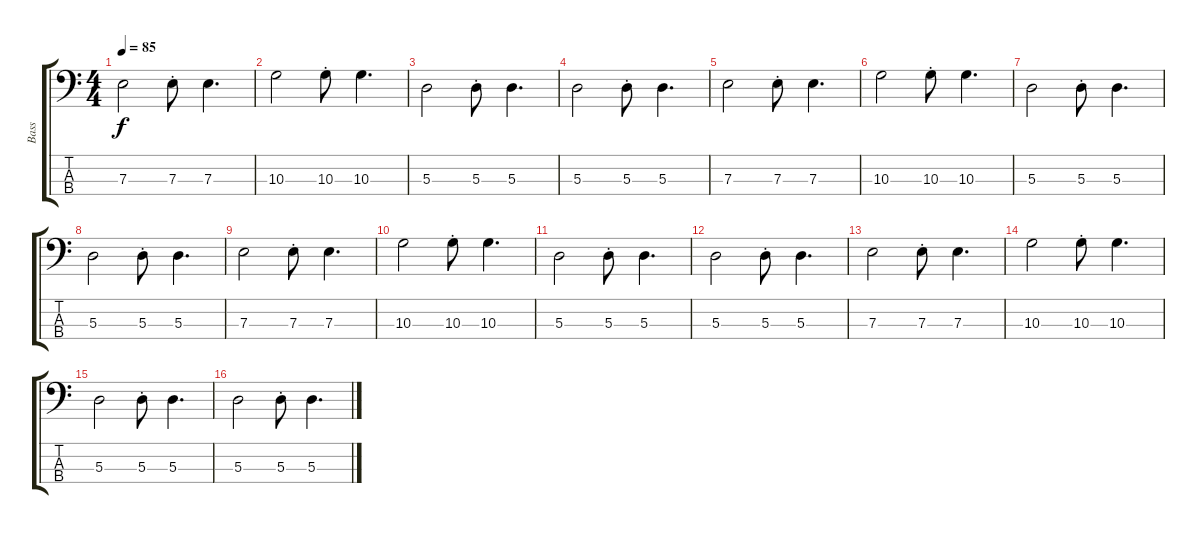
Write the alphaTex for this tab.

\track ("Bass" "Bass") {instrument electricbasspick}
\staff {score tabs}
\tuning (G2 D2 A1 E1) {hide}
\ts (4 4)
\tempo 85
\clef f4
\ks c
7.3.2{dy f} 7.3{st}.8 7.3.4{d} |
10.3.2 10.3{st}.8 10.3.4{d} |
5.3.2 5.3{st}.8 5.3.4{d} |
5.3.2 5.3{st}.8 5.3.4{d} |
7.3.2 7.3{st}.8 7.3.4{d} |
10.3.2 10.3{st}.8 10.3.4{d} |
5.3.2 5.3{st}.8 5.3.4{d} |
5.3.2 5.3{st}.8 5.3.4{d} |
7.3.2 7.3{st}.8 7.3.4{d} |
10.3.2 10.3{st}.8 10.3.4{d} |
5.3.2 5.3{st}.8 5.3.4{d} |
5.3.2 5.3{st}.8 5.3.4{d} |
7.3.2 7.3{st}.8 7.3.4{d} |
10.3.2 10.3{st}.8 10.3.4{d} |
5.3.2 5.3{st}.8 5.3.4{d} |
5.3.2 5.3{st}.8 5.3.4{d}
